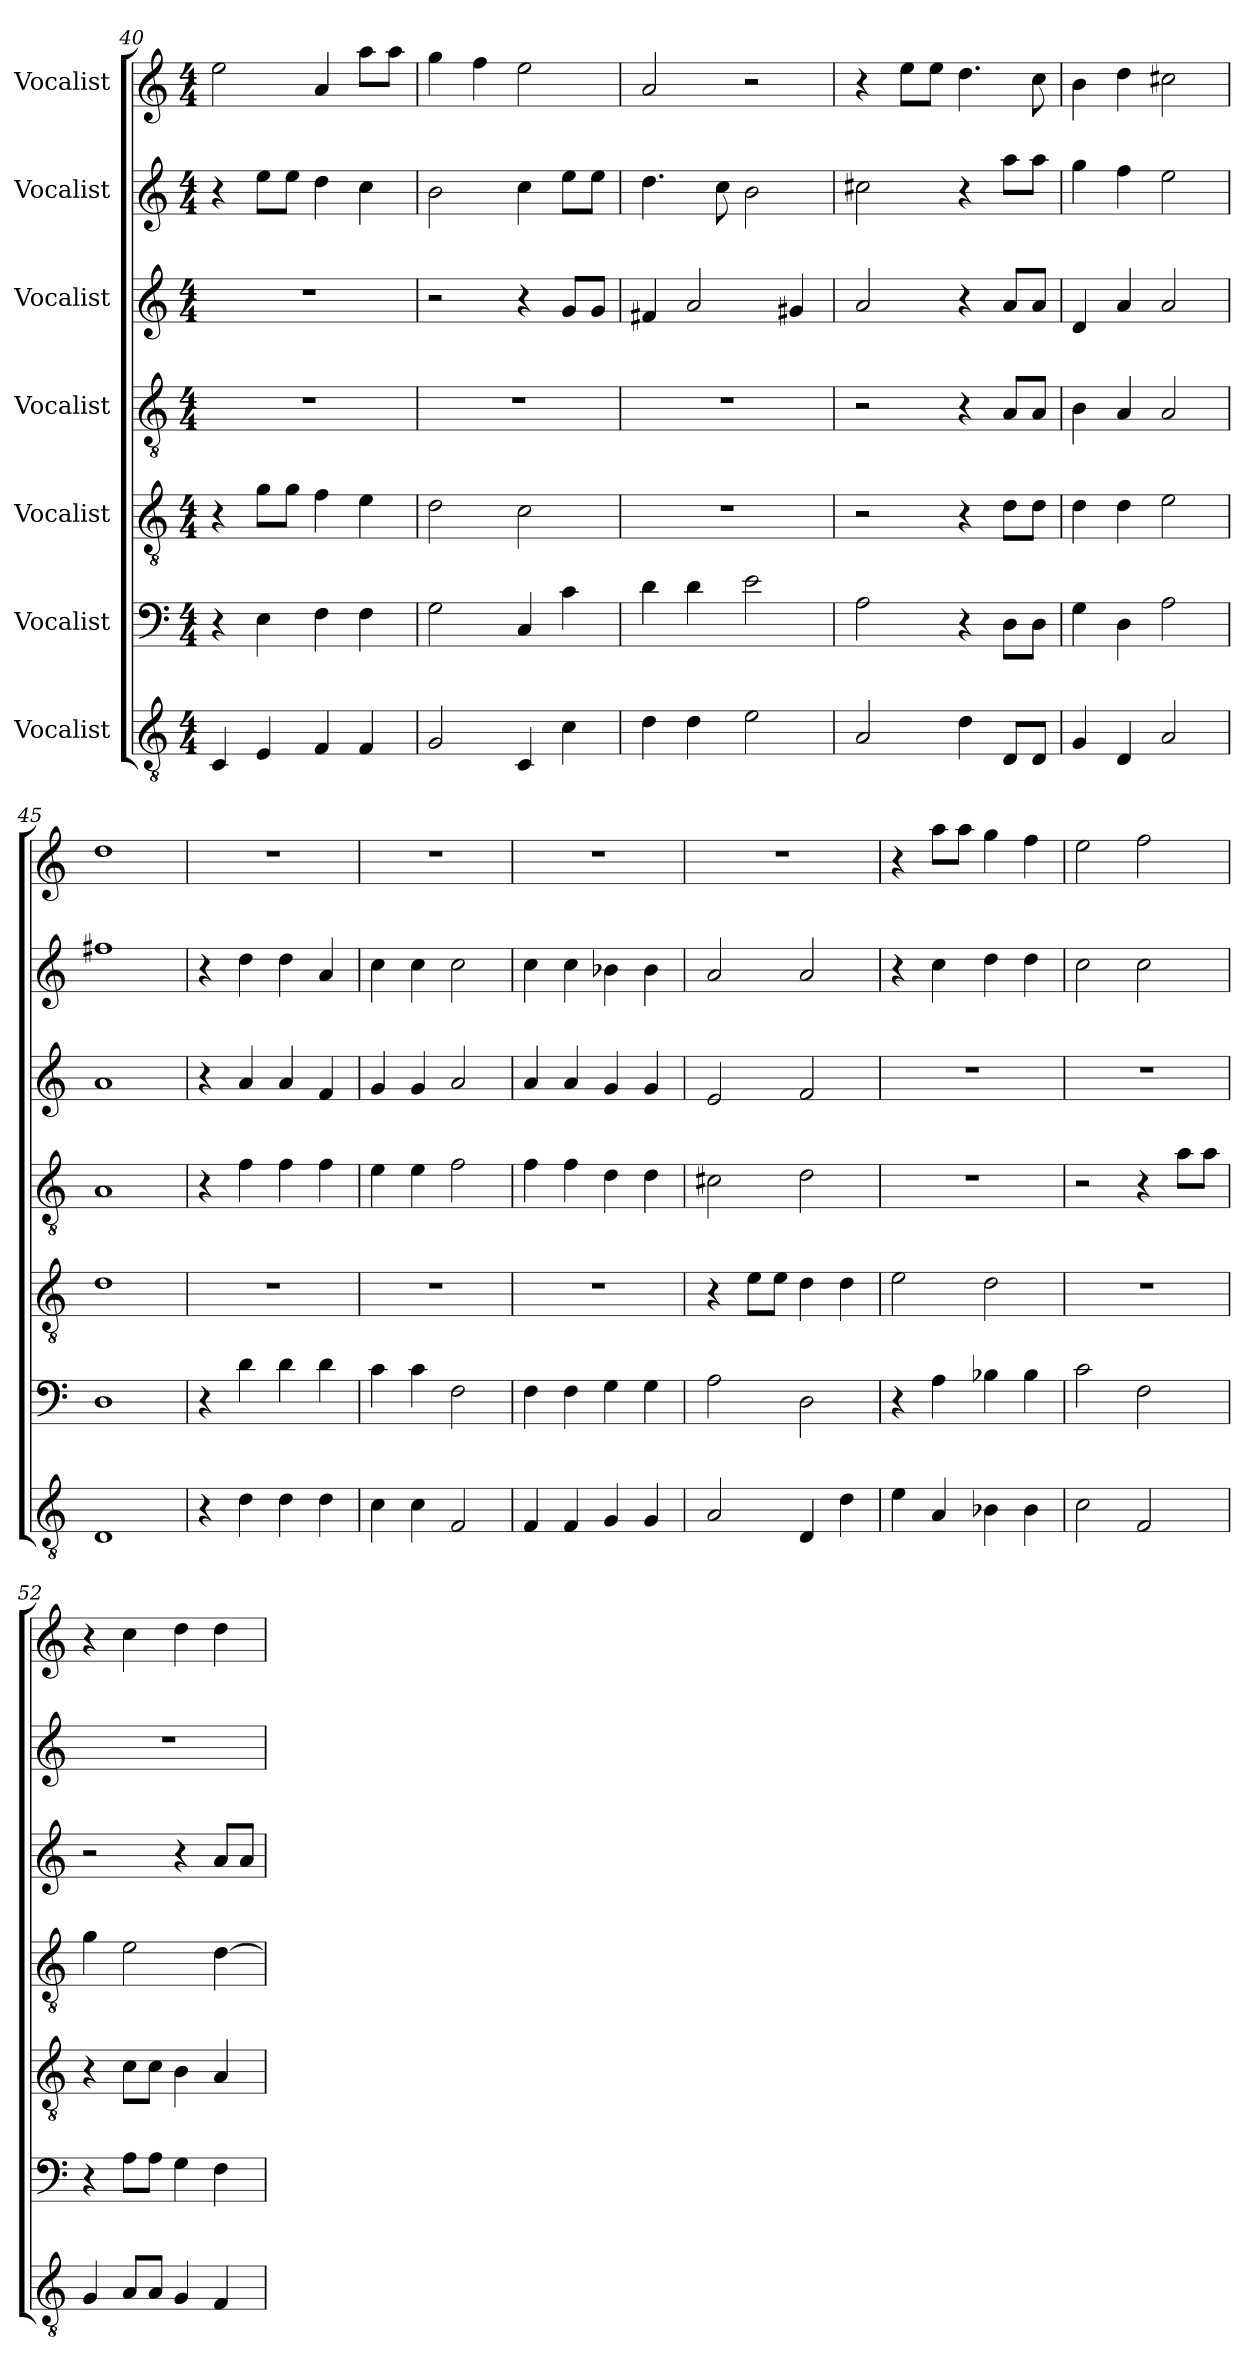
**kern	**kern	**kern	**kern	**kern	**kern	**kern
*part7	*part6	*part5	*part4	*part3	*part2	*part1
*staff7	*staff6	*staff5	*staff4	*staff3	*staff2	*staff1
*I"Vocalist	*I"Vocalist	*I"Vocalist	*I"Vocalist	*I"Vocalist	*I"Vocalist	*I"Vocalist
*clefGv2	*clefF4	*clefGv2	*clefGv2	*clefG2	*clefG2	*clefG2
*k[]	*k[]	*k[]	*k[]	*k[]	*k[]	*k[]
*M4/4	*M4/4	*M4/4	*M4/4	*M4/4	*M4/4	*M4/4
=40	=40	=40	=40	=40	=40	=40
4C/	4r	4r	1r	1r	4r	2ee\
4E/	4E\	8g\L	.	.	8ee\L	.
.	.	8g\J	.	.	8ee\J	.
4F/	4F\	4f\	.	.	4dd\	4a/
4F/	4F\	4e\	.	.	4cc\	8aa\L
.	.	.	.	.	.	8aa\J
=41	=41	=41	=41	=41	=41	=41
2G/	2G\	2d\	1r	2r	2b\	4gg\
.	.	.	.	.	.	4ff\
4C/	4C/	2c\	.	4r	4cc\	2ee\
4c\	4c\	.	.	8g/L	8ee\L	.
.	.	.	.	8g/J	8ee\J	.
=42	=42	=42	=42	=42	=42	=42
4d\	4d\	1r	1r	4f#X/	4.dd\	2a/
4d\	4d\	.	.	2a/	.	.
.	.	.	.	.	8cc\	.
2e\	2e\	.	.	.	2b\	2r
.	.	.	.	4g#X/	.	.
=43	=43	=43	=43	=43	=43	=43
2A/	2A\	2r	2r	2a/	2cc#X\	4r
.	.	.	.	.	.	8ee\L
.	.	.	.	.	.	8ee\J
4d\	4r	4r	4r	4r	4r	4.dd\
8D/L	8D\L	8d\L	8A/L	8a/L	8aa\L	.
8D/J	8D\J	8d\J	8A/J	8a/J	8aa\J	8cc\
=44	=44	=44	=44	=44	=44	=44
4G/	4G\	4d\	4B\	4d/	4gg\	4b\
4D/	4D\	4d\	4A/	4a/	4ff\	4dd\
2A/	2A\	2e\	2A/	2a/	2ee\	2cc#X\
=45	=45	=45	=45	=45	=45	=45
1D	1D	1d	1A	1a	1ff#X	1dd
=46	=46	=46	=46	=46	=46	=46
4r	4r	1r	4r	4r	4r	1r
4d\	4d\	.	4f\	4a/	4dd\	.
4d\	4d\	.	4f\	4a/	4dd\	.
4d\	4d\	.	4f\	4f/	4a/	.
=47	=47	=47	=47	=47	=47	=47
4c\	4c\	1r	4e\	4g/	4cc\	1r
4c\	4c\	.	4e\	4g/	4cc\	.
2F/	2F\	.	2f\	2a/	2cc\	.
=48	=48	=48	=48	=48	=48	=48
4F/	4F\	1r	4f\	4a/	4cc\	1r
4F/	4F\	.	4f\	4a/	4cc\	.
4G/	4G\	.	4d\	4g/	4b-X\	.
4G/	4G\	.	4d\	4g/	4b-\	.
=49	=49	=49	=49	=49	=49	=49
2A/	2A\	4r	2c#X\	2e/	2a/	1r
.	.	8e\L	.	.	.	.
.	.	8e\J	.	.	.	.
4D/	2D\	4d\	2d\	2f/	2a/	.
4d\	.	4d\	.	.	.	.
=50	=50	=50	=50	=50	=50	=50
4e\	4r	2e\	1r	1r	4r	4r
4A/	4A\	.	.	.	4cc\	8aa\L
.	.	.	.	.	.	8aa\J
4B-X\	4B-X\	2d\	.	.	4dd\	4gg\
4B-\	4B-\	.	.	.	4dd\	4ff\
=51	=51	=51	=51	=51	=51	=51
2c\	2c\	1r	2r	1r	2cc\	2ee\
2F/	2F\	.	4r	.	2cc\	2ff\
.	.	.	8a\L	.	.	.
.	.	.	8a\J	.	.	.
=52	=52	=52	=52	=52	=52	=52
4G/	4r	4r	4g\	2r	1r	4r
8A/L	8A\L	8c\L	2e\	.	.	4cc\
8A/J	8A\J	8c\J	.	.	.	.
4G/	4G\	4B\	.	4r	.	4dd\
4F/	4F\	4A/	[4d\	8a/L	.	4dd\
.	.	.	.	8a/J	.	.
=	=	=	=	=	=	=
*-	*-	*-	*-	*-	*-	*-
